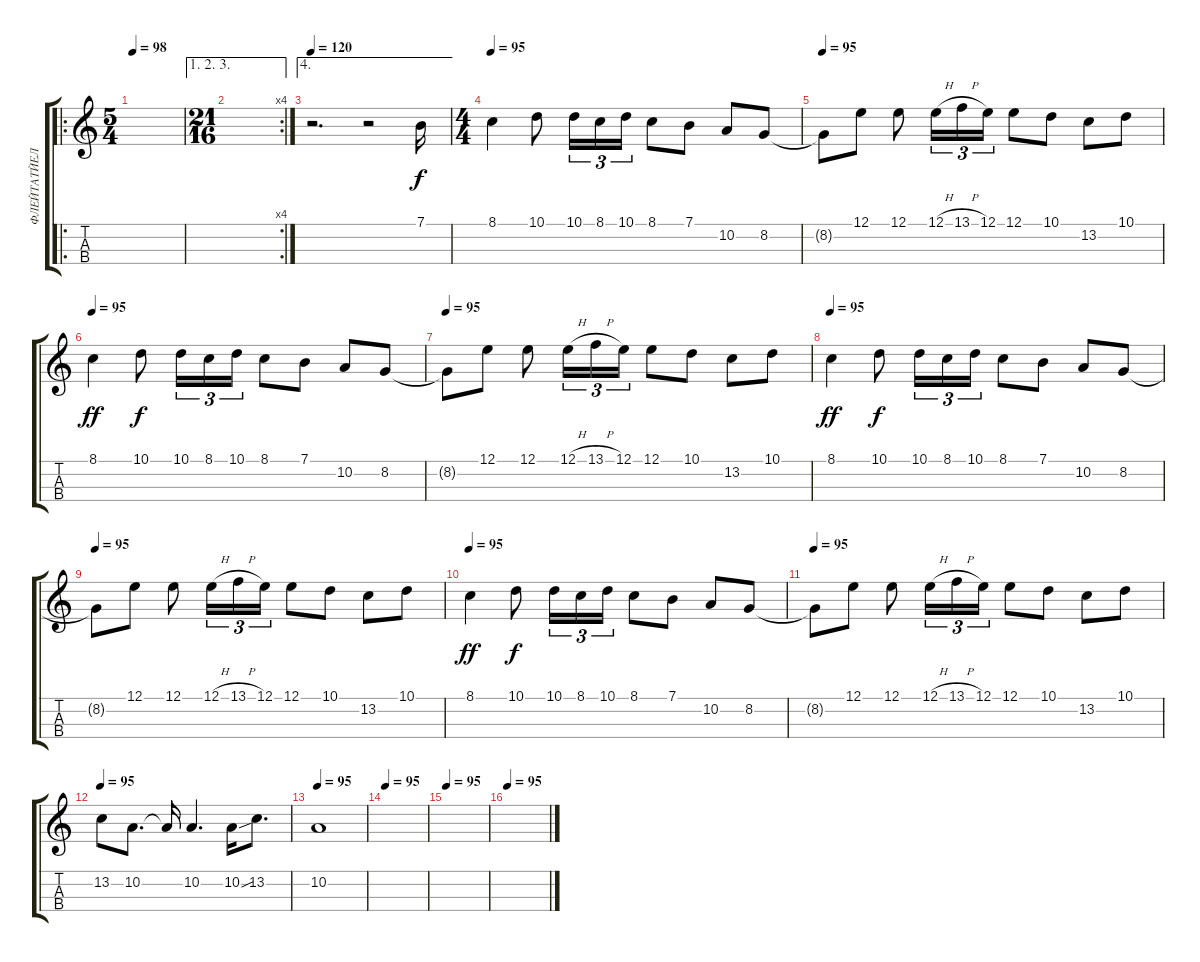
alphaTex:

\track ("ФЛЕЙТАТЙЕЛФ" "ФЛЕЙТАТЙЕЛ") {instrument panflute}
\staff {score tabs}
\tuning (E4 B3 G3 D3) {hide}
\ro
\ts (5 4)
\tempo 98
\tempo 120
\tempo 98
\clef g2
\ks c
|
\ae (1 2 3)
\rc 4
\ts (21 16)
|
\ae 4
\tempo 120
r.2{d} r.2 7.1.16 |
\ts (4 4)
\tempo 95
8.1.4 10.1.8{dy f} 10.1.16{tu (3 2)} 8.1.16{tu (3 2)} 10.1.16{tu (3 2)} 8.1.8 7.1.8 10.2.8 8.2.8 |
\tempo 95
8.2{t}.8 12.1.8 12.1.8 12.1{h}.16{tu (3 2)} 13.1{h}.16{tu (3 2)} 12.1.16{tu (3 2)} 12.1.8 10.1.8 13.2.8 10.1.8 |
\tempo 95
8.1.4{dy ff} 10.1.8{dy f} 10.1.16{tu (3 2)} 8.1.16{tu (3 2)} 10.1.16{tu (3 2)} 8.1.8 7.1.8 10.2.8 8.2.8 |
\tempo 95
8.2{t}.8 12.1.8 12.1.8 12.1{h}.16{tu (3 2)} 13.1{h}.16{tu (3 2)} 12.1.16{tu (3 2)} 12.1.8 10.1.8 13.2.8 10.1.8 |
\tempo 95
8.1.4{dy ff} 10.1.8{dy f} 10.1.16{tu (3 2)} 8.1.16{tu (3 2)} 10.1.16{tu (3 2)} 8.1.8 7.1.8 10.2.8 8.2.8 |
\tempo 95
8.2{t}.8 12.1.8 12.1.8 12.1{h}.16{tu (3 2)} 13.1{h}.16{tu (3 2)} 12.1.16{tu (3 2)} 12.1.8 10.1.8 13.2.8 10.1.8 |
\tempo 95
8.1.4{dy ff} 10.1.8{dy f} 10.1.16{tu (3 2)} 8.1.16{tu (3 2)} 10.1.16{tu (3 2)} 8.1.8 7.1.8 10.2.8 8.2.8 |
\tempo 95
8.2{t}.8 12.1.8 12.1.8 12.1{h}.16{tu (3 2)} 13.1{h}.16{tu (3 2)} 12.1.16{tu (3 2)} 12.1.8 10.1.8 13.2.8 10.1.8 |
\tempo 95
13.2.8 10.2.8{d} 10.2{t}.16 10.2.4{d} 10.2{sou}.16 13.2.8{d} |
\tempo 95
10.2.1 |
\tempo 95
|
\tempo 95
|
\tempo 95
